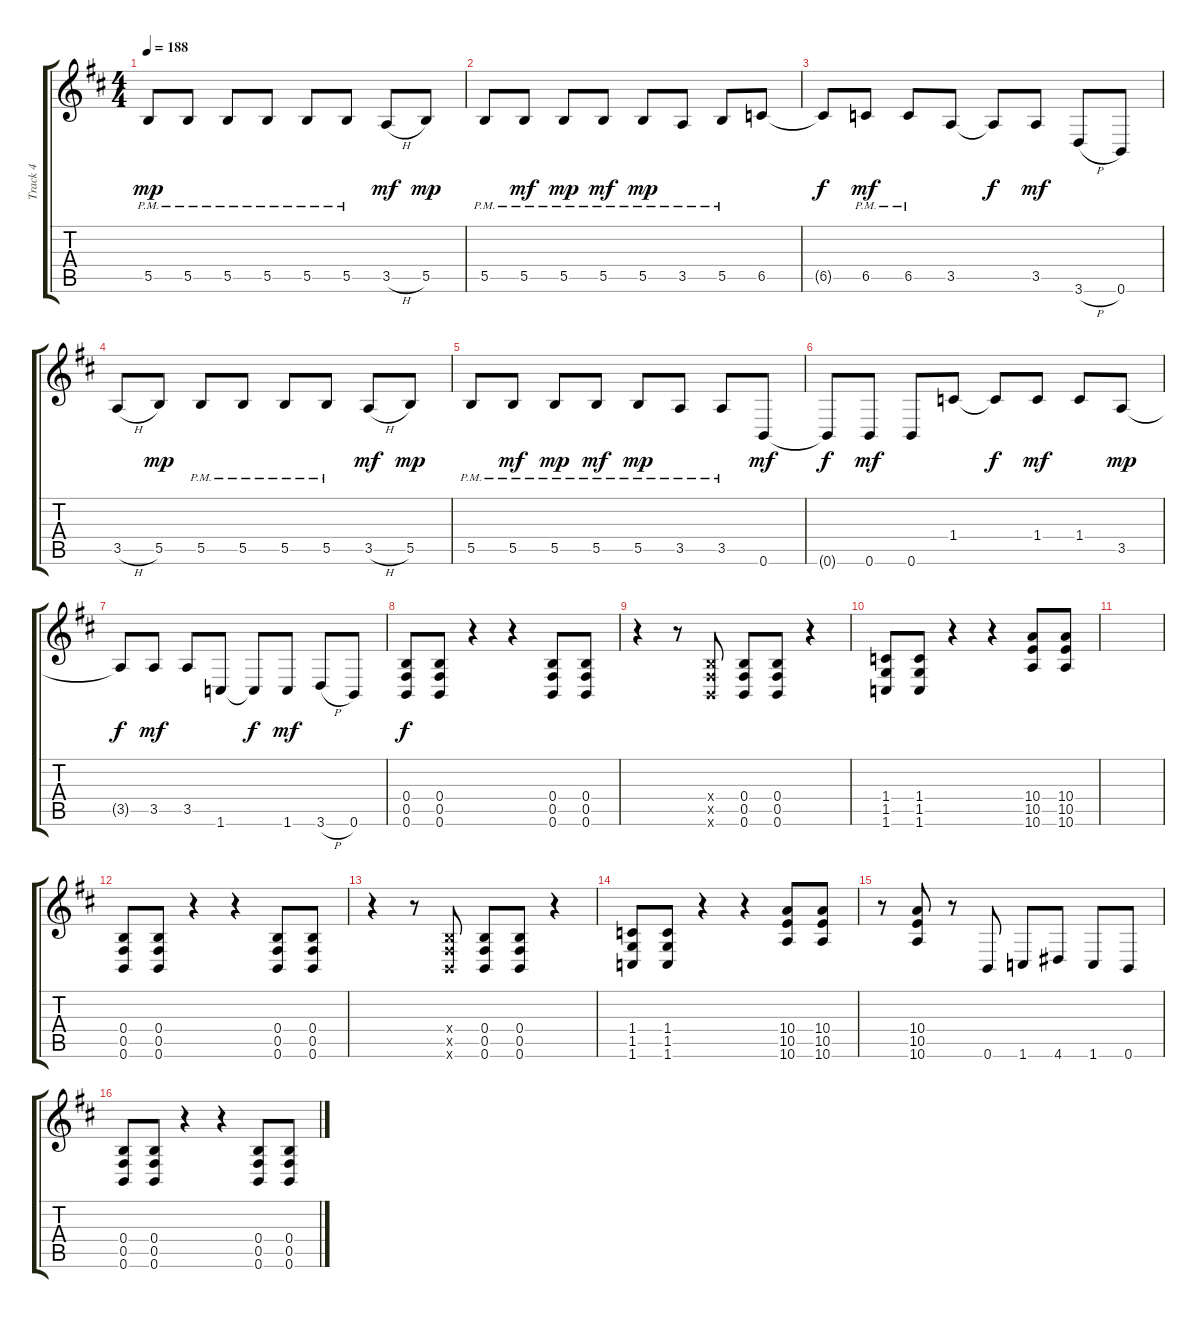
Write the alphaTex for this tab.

\track ("Track 4" "Track 4") {instrument overdrivenguitar}
\staff {score tabs}
\tuning (E4 B3 G3 B2 Gb2 B1) {hide}
\ts (4 4)
\tempo 188
\clef g2
\ks bminor
5.5{pm}.8{dy mp} 5.5{pm}.8 5.5{pm}.8 5.5{pm}.8 5.5{pm}.8 5.5{pm}.8 3.5{h}.8{dy mf} 5.5.8{dy mp} |
5.5{pm}.8 5.5{pm}.8{dy mf} 5.5{pm}.8{dy mp} 5.5{pm}.8{dy mf} 5.5{pm}.8{dy mp} 3.5{pm}.8 5.5{pm}.8 6.5.8 |
6.5{t}.8{dy f} 6.5{pm}.8{dy mf} 6.5{pm}.8 3.5.8 3.5{t}.8{dy f} 3.5.8{dy mf} 3.6{h}.8 0.6.8 |
3.5{h}.8 5.5.8{dy mp} 5.5{pm}.8 5.5{pm}.8 5.5{pm}.8 5.5{pm}.8 3.5{h}.8{dy mf} 5.5.8{dy mp} |
5.5{pm}.8 5.5{pm}.8{dy mf} 5.5{pm}.8{dy mp} 5.5{pm}.8{dy mf} 5.5{pm}.8{dy mp} 3.5{pm}.8 3.5{pm}.8 0.6.8{dy mf} |
0.6{t}.8{dy f} 0.6.8{dy mf} 0.6.8 1.4.8 1.4{t}.8{dy f} 1.4.8{dy mf} 1.4.8 3.5.8{dy mp} |
3.5{t}.8{dy f} 3.5.8{dy mf} 3.5.8 1.6.8 1.6{t}.8{dy f} 1.6.8{dy mf} 3.6{h}.8 0.6.8 |
(0.4 0.5 0.6).8{dy f} (0.4 0.5 0.6).8 r.4 r.4 (0.4 0.5 0.6).8 (0.4 0.5 0.6).8 |
r.4 r.8 (0.4{x} 0.5{x} 0.6{x}).8 (0.4 0.5 0.6).8 (0.4 0.5 0.6).8 r.4 |
(1.4 1.5 1.6).8 (1.4 1.5 1.6).8 r.4 r.4 (10.4 10.5 10.6).8 (10.4 10.5 10.6).8 |
|
(0.4 0.5 0.6).8 (0.4 0.5 0.6).8 r.4 r.4 (0.4 0.5 0.6).8 (0.4 0.5 0.6).8 |
r.4 r.8 (0.4{x} 0.5{x} 0.6{x}).8 (0.4 0.5 0.6).8 (0.4 0.5 0.6).8 r.4 |
(1.4 1.5 1.6).8 (1.4 1.5 1.6).8 r.4 r.4 (10.4 10.5 10.6).8 (10.4 10.5 10.6).8 |
r.8 (10.4 10.5 10.6).8 r.8 0.6.8 1.6.8 4.6.8 1.6.8 0.6.8 |
(0.4 0.5 0.6).8 (0.4 0.5 0.6).8 r.4 r.4 (0.4 0.5 0.6).8 (0.4 0.5 0.6).8
